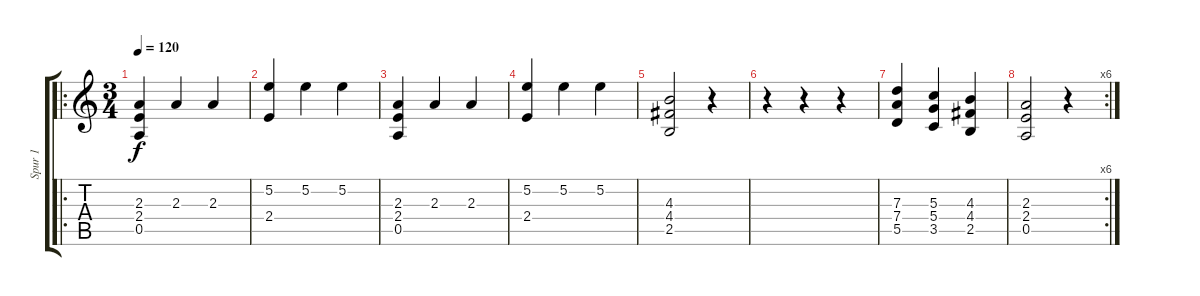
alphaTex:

\track ("Spur 1" "Spur 1") {instrument electricguitarjazz}
\staff {score tabs}
\tuning (E4 B3 G3 D3 A2 E2) {hide}
\ro
\ts (3 4)
\tempo 120
\clef g2
\ks c
(2.3 2.4 0.5).4{dy f} 2.3.4 2.3.4 |
(5.2 2.4).4 5.2.4 5.2.4 |
(2.3 2.4 0.5).4 2.3.4 2.3.4 |
(5.2 2.4).4 5.2.4 5.2.4 |
(4.3 4.4 2.5).2 r.4 |
r.4 r.4 r.4 |
(7.3 7.4 5.5).4 (5.3 5.4 3.5).4 (4.3 4.4 2.5).4 |
\rc 6
(2.3 2.4 0.5).2 r.4
